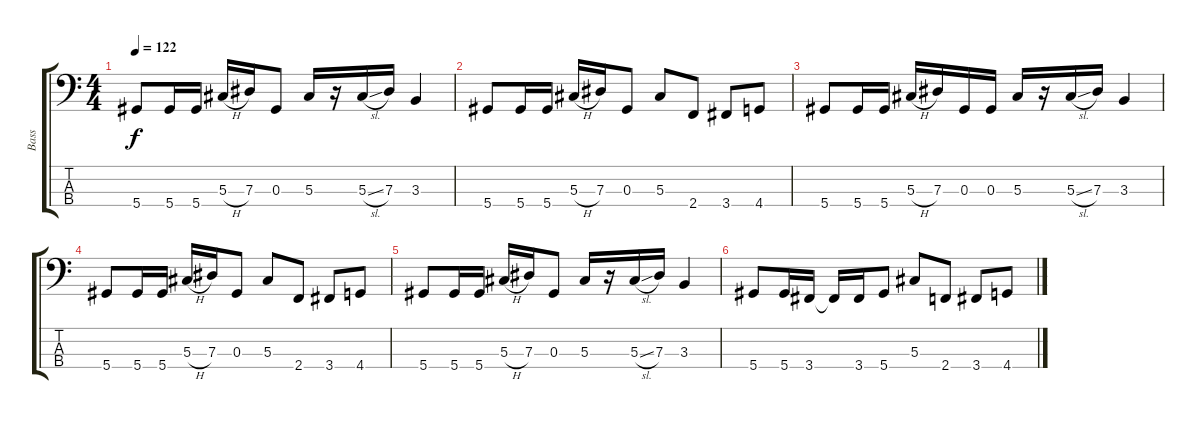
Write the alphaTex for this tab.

\track ("Bass" "Bass") {instrument electricbassfinger}
\staff {score tabs}
\tuning (Gb2 Db2 Ab1 Eb1) {hide}
\ts (4 4)
\tempo 122
\clef f4
\ks c
5.4.8{dy f} 5.4.16 5.4.16 5.3{h}.16 7.3.16 0.3.8 5.3.16 r.16 5.3{sl}.16 7.3.16 3.3.4 |
5.4.8 5.4.16 5.4.16 5.3{h}.16 7.3.16 0.3.8 5.3.8 2.4.8 3.4.8 4.4.8 |
5.4.8 5.4.16 5.4.16 5.3{h}.16 7.3.16 0.3.16 0.3.16 5.3.16 r.16 5.3{sl}.16 7.3.16 3.3.4 |
5.4.8 5.4.16 5.4.16 5.3{h}.16 7.3.16 0.3.8 5.3.8 2.4.8 3.4.8 4.4.8 |
5.4.8 5.4.16 5.4.16 5.3{h}.16 7.3.16 0.3.8 5.3.16 r.16 5.3{sl}.16 7.3.16 3.3.4 |
5.4.8 5.4.16 3.4.16 3.4{t}.16 3.4.16 5.4.8 5.3.8 2.4.8 3.4.8 4.4.8
